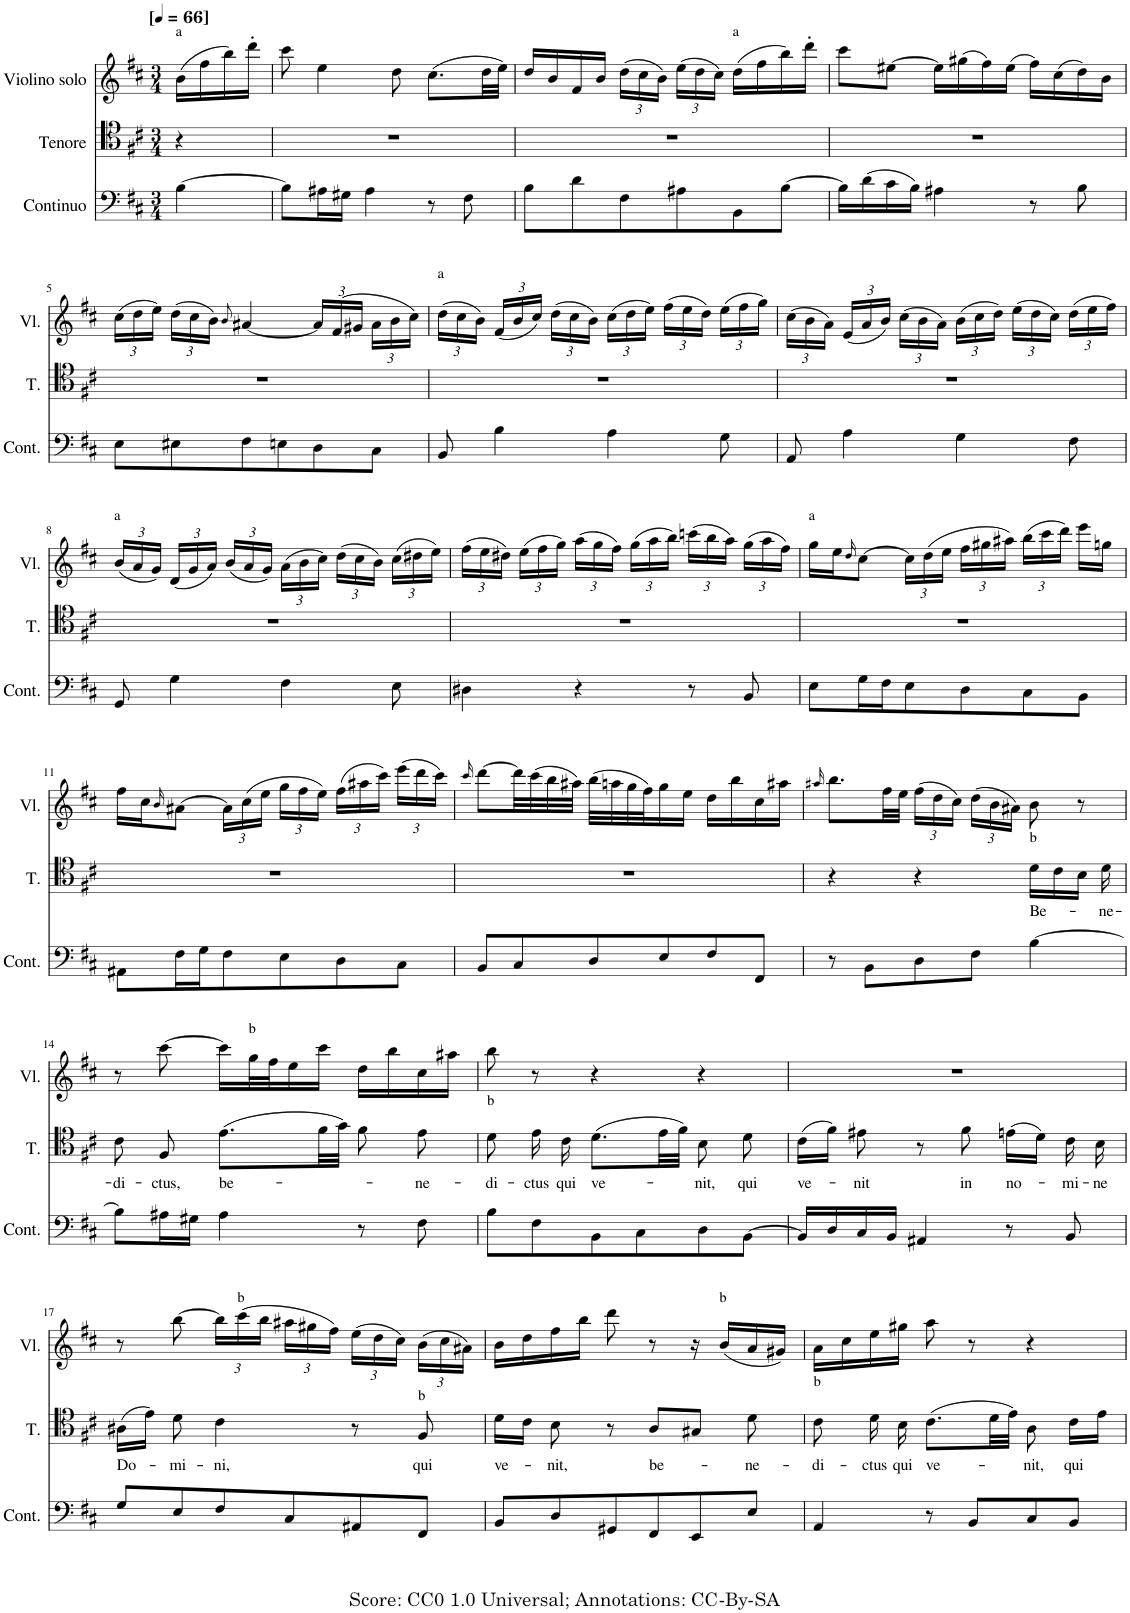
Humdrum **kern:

**kern	**kern	**kern	**text	**kern
*part4	*part3	*part2	*part2	*part1
*staff4	*staff3	*staff2	*staff2	*staff1
*I"Continuo	*I"Continuo	*I"Tenore	*	*I"Violino solo
*I'Cont.	*I'Cont.	*I'T.	*	*I'Vl.
*stria5	*	*	*	*
*clefF4	*clefF4	*clefC4	*	*clefG2
*	*	*Trd1c2	*	*
*k[f#c#]	*k[f#c#]	*k[f#c#]	*	*k[f#c#]
*M3/4	*M3/4	*M3/4	*	*M3/4
*MM66	*MM66	*MM66	*	*MM66
=1	=1	=1	=1	=1
!	!	!	!	!LO:TX:a:B:t=[
!	!	!	!	!LO:TX:a:B:t=]
!	!	!	!	!LO:TX:a:t=a
[4B	[4B\	4r	.	(16b\LL
.	.	.	.	16ff#\
.	.	.	.	16bb\)
.	.	.	.	16ddd'\JJ
=2	=2	=2	=2	=2
*	*	*^	*	*
8B\L]	8B\L]	2.r	4C#	.	8ccc#\
16A#X\L	16A#X\L	.	.	.	4ee\
16G#X\JJ	16G#X\JJ	.	.	.	.
4A#	4A#\	.	2ryy	.	.
.	.	.	.	.	8dd\
8r	8r	.	.	.	(8.cc#\L
8F#	8F#\	.	.	.	.
.	.	.	.	.	32dd\LL
.	.	.	.	.	32ee\JJJ)
*	*	*v	*v	*	*
=3	=3	=3	=3	=3
8B\L	8B\L	2.r	.	16dd/LL
.	.	.	.	16b/
8d\J	8d\	.	.	16f#/
.	.	.	.	16b/JJ
*	*	*	*	*Xbrackettup
8F#\L	8F#\	.	.	(24dd\LL
.	.	.	.	24cc#\
.	.	.	.	24b\JJ)
8A#X\J	8A#X\	.	.	(24ee\LL
.	.	.	.	24dd\
.	.	.	.	24cc#\JJ)
!	!	!	!	!LO:TX:a:t=a
8BB\L	8BB\	.	.	(16dd\LL
.	.	.	.	16ff#\
[8B\J	[8B\J	.	.	16bb\)
.	.	.	.	16ddd'\JJ
=4	=4	=4	=4	=4
16B\LL]	16B\LL]	2.r	.	8ccc#\L
(16d\J	(16d\	.	.	.
16c#\L	16c#\	.	.	[8ee#X\J
16B\JJ)	16B\JJ)	.	.	.
4A#X	4A#X\	.	.	16ee#\LL]
.	.	.	.	(16gg#X\
.	.	.	.	16ff#\)
.	.	.	.	(16ee#\JJ
8r	8r	.	.	16ff#\LL)
.	.	.	.	(16cc#\
8B	8B\	.	.	16dd\)
.	.	.	.	16b\JJ
!!LO:LB:g=z
=5	=5	=5	=5	=5
*	*	*^	*	*
8E\L	8E\L	2.r	4C#	.	(24cc#\LL
.	.	.	.	.	24dd\
.	.	.	.	.	24ee\JJ)
8E#X\J	8E#X\	.	.	.	(24dd\LL
.	.	.	.	.	24cc#\
.	.	.	.	.	24b\JJ)
.	.	.	.	.	8qb/
8F#\L	8F#\	.	2ryy	.	[4a#X/
8En\J	8En\	.	.	.	.
8D/L	8D\	.	.	.	24a#/LL]
.	.	.	.	.	(24f#/
.	.	.	.	.	24g#X/JJ
8C#/J	8C#\J	.	.	.	24a#\LL
.	.	.	.	.	24b\
.	.	.	.	.	24cc#\JJ)
*	*	*v	*v	*	*
=6	=6	=6	=6	=6
!	!	!	!	!LO:TX:a:t=a
8BB	8BB/	2.r	.	(24dd\LL
.	.	.	.	24cc#\
.	.	.	.	24b\JJ)
4B	4B\	.	.	(24f#/LL
.	.	.	.	24b/
.	.	.	.	24cc#/JJ)
.	.	.	.	(24dd\LL
.	.	.	.	24cc#\
.	.	.	.	24b\JJ)
4A	4A\	.	.	(24cc#\LL
.	.	.	.	24dd\
.	.	.	.	24ee\JJ)
.	.	.	.	(24ff#\LL
.	.	.	.	24ee\
.	.	.	.	24dd\JJ)
8G	8G\	.	.	(24ee\LL
.	.	.	.	24ff#\
.	.	.	.	24gg\JJ)
=7	=7	=7	=7	=7
8AA	8AA/	2.r	.	(24cc#\LL
.	.	.	.	24b\
.	.	.	.	24a\JJ)
4A	4A\	.	.	(24e/LL
.	.	.	.	24a/
.	.	.	.	24b/JJ)
.	.	.	.	(24cc#\LL
.	.	.	.	24b\
.	.	.	.	24a\JJ)
4G	4G\	.	.	(24b\LL
.	.	.	.	24cc#\
.	.	.	.	24dd\JJ)
.	.	.	.	(24ee\LL
.	.	.	.	24dd\
.	.	.	.	24cc#\JJ)
8F#	8F#\	.	.	(24dd\LL
.	.	.	.	24ee\
.	.	.	.	24ff#\JJ)
!!LO:LB:g=z
=8	=8	=8	=8	=8
*	*	*^	*	*
!	!	!	!	!	!LO:TX:a:t=a
8GG	8GG/	2.r	4C#	.	(24b/LL
.	.	.	.	.	24a/
.	.	.	.	.	24g/JJ)
4G	4G\	.	.	.	(24d/LL
.	.	.	.	.	24g/
.	.	.	.	.	24a/JJ)
.	.	.	2ryy	.	(24b/LL
.	.	.	.	.	24a/
.	.	.	.	.	24g/JJ)
4F#	4F#\	.	.	.	(24a\LL
.	.	.	.	.	24b\
.	.	.	.	.	24cc#\JJ)
.	.	.	.	.	(24dd\LL
.	.	.	.	.	24cc#\
.	.	.	.	.	24b\JJ)
8E	8E\	.	.	.	(24cc#\LL
.	.	.	.	.	24dd#X\
.	.	.	.	.	24ee\JJ)
*	*	*v	*v	*	*
=9	=9	=9	=9	=9
4D#X	4D#X\	2.r	.	(24ff#\LL
.	.	.	.	24ee\
.	.	.	.	24dd#X\JJ)
.	.	.	.	(24ee\LL
.	.	.	.	24ff#\
.	.	.	.	24gg\JJ)
4r	4r	.	.	(24aa\LL
.	.	.	.	24gg\
.	.	.	.	24ff#\JJ)
.	.	.	.	(24gg\LL
.	.	.	.	24aa\
.	.	.	.	24bb\JJ)
8r	8r	.	.	(24cccn\LL
.	.	.	.	24bb\
.	.	.	.	24aa\JJ)
8BB	8BB/	.	.	(24gg\LL
.	.	.	.	24aa\
.	.	.	.	24ff#\JJ)
=10	=10	=10	=10	=10
!	!	!	!	!LO:TX:a:t=a
8E\L	8E\L	2.r	.	16gg\LL
.	.	.	.	16ee\J
.	.	.	.	16qdd/
16G\L	16G\L	.	.	[8cc#\J
16F#\JJ	16F#\J	.	.	.
8E\L	8E\	.	.	24cc#\LL]
.	.	.	.	(24dd\
.	.	.	.	24ee\JJ
8D\J	8D\	.	.	24ff#\LL
.	.	.	.	24gg#X\
.	.	.	.	24aa#X\JJ)
8C#/L	8C#\	.	.	(24bb\LL
.	.	.	.	24ccc#\
.	.	.	.	24ddd\JJ)
8BB/J	8BB\J	.	.	16eee\LL
.	.	.	.	16ggn\JJ
!!LO:LB:g=z
=11	=11	=11	=11	=11
8AA#X\L	8AA#X\L	2.r	.	16ff#\LL
.	.	.	.	16cc#\J
.	.	.	.	16qb/
16F#\L	16F#\L	.	.	[8a#X\J
16G\JJ	16G\J	.	.	.
8F#\L	8F#\	.	.	24a#\LL]
.	.	.	.	(24cc#\
.	.	.	.	24ee\JJ
8E\J	8E\	.	.	24gg\LL
.	.	.	.	24ff#\
.	.	.	.	24ee\JJ)
8D/L	8D\	.	.	(24ff#\LL
.	.	.	.	24aa#X\
.	.	.	.	24ccc#\JJ)
8C#/J	8C#\J	.	.	(24eee\LL
.	.	.	.	24ddd\
.	.	.	.	24ccc#\JJ)
=12	=12	=12	=12	=12
.	.	.	.	16qccc#/
8BB/L	8BB/L	2.r	.	[8ddd\L
8C#/J	8C#/	.	.	32ddd\LL]
.	.	.	.	(32ccc#\
.	.	.	.	32bb\
.	.	.	.	32aa#X\JJJ)
8D\L	8D/	.	.	(32bb\LLL
.	.	.	.	32aan\
.	.	.	.	32gg\
.	.	.	.	32ff#\J)
8E\J	8E/	.	.	16gg\
.	.	.	.	16ee\JJ
8F#/L	8F#/	.	.	16dd\LL
.	.	.	.	16bb\
8FF#/J	8FF#/J	.	.	16cc#\
.	.	.	.	16aa#X\JJ
=13	=13	=13	=13	=13
.	.	.	.	16qaa#X/
8r	8r	4r	.	8.bb\L
8BB	8BB\L	.	.	.
.	.	.	.	32ff#\LL
.	.	.	.	32ee\JJJ
8D\L	8D\	4r	.	(24ff#\LL
.	.	.	.	24dd\
.	.	.	.	24cc#\JJ)
8F#\J	8F#\J	.	.	(24dd\LL
.	.	.	.	24b\
.	.	.	.	24a#X\JJ)
!	!	!LO:TX:a:t=b	!	!
!	!	!	!LO:LY:b	!
[4B	[4B\	16d\LL	Be-	8b\
.	.	16c#\	.	.
.	.	16B\JJ	.	8r
!	!	!	!LO:LY:b	!
.	.	16d\	-ne-	.
!!LO:LB:g=z
=14	=14	=14	=14	=14
!	!	!	!LO:LY:b	!
8B\L]	8B\L]	8c#\	-di-	8r
!	!	!	!LO:LY:b	!
16A#X\L	16A#X\L	8F#/	-ctus,	[8ccc#\
16G#X\JJ	16G#X\JJ	.	.	.
!	!	!	!LO:LY:b	!
4A#	4A#\	(8.e\L	be-	16ccc#\LL]
!	!	!	!	!LO:TX:a:t=b
.	.	.	.	32gg\L
.	.	.	.	32ff#\J
.	.	.	.	16ee\
.	.	32f#\LL	.	16ccc#\JJ
.	.	32g\JJJ)	.	.
8r	8r	8f#\	.	16dd\LL
.	.	.	.	16bb\
!	!	!	!LO:LY:b	!
8F#	8F#\	8e\	-ne-	16cc#\
.	.	.	.	16aa#X\JJ
=15	=15	=15	=15	=15
!	!	!LO:TX:a:t=b	!	!
!	!	!	!LO:LY:b	!
8B\L	8B\L	8d\	-di-	8bb\
!	!	!	!LO:LY:b	!
8F#\J	8F#\	16e\	-ctus	8r
!	!	!	!LO:LY:b	!
.	.	16c#\	qui	.
!	!	!	!LO:LY:b	!
8BB/L	8BB\	(8.d\L	ve-	4r
8C#/J	8C#\	.	.	.
.	.	32e\LL	.	.
.	.	32f#\JJJ)	.	.
!	!	!	!LO:LY:b	!
8D/L	8D\	8B\	-nit,	4r
!	!	!	!LO:LY:b	!
[8BB/J	[8BB\J	8d\	qui	.
=16	=16	=16	=16	=16
!	!	!	!LO:LY:b	!
16BB/LL]	16BB/LL]	(16c#\LL	ve-	2.r
16D/J	16D/	16f#\JJ)	.	.
!	!	!	!LO:LY:b	!
16C#/L	16C#/	8e#X\	-nit	.
16BB/JJ	16BB/JJ	.	.	.
4AA#X	4AA#X/	8r	.	.
!	!	!	!LO:LY:b	!
.	.	8f#\	in	.
!	!	!	!LO:LY:b	!
8r	8r	(16en\LL	no-	.
.	.	16d\JJ)	.	.
!	!	!	!LO:LY:b	!
8BB	8BB/	16c#\	-mi-	.
!	!	!	!LO:LY:b	!
.	.	16B\	-ne	.
!!LO:LB:g=z
=17	=17	=17	=17	=17
!	!	!	!LO:LY:b	!
8G\L	8G/L	(16A#X\LL	Do-	8r
.	.	16e\JJ)	.	.
!	!	!	!LO:LY:b	!
8E\J	8E/	8d\	-mi-	[8bb\
!	!	!	!LO:LY:b	!
8F#\L	8F#/	4c#\	-ni,	24bb\LL]
!	!	!	!	!LO:TX:a:t=b
.	.	.	.	(24ccc#\
.	.	.	.	24bb\JJ
8C#\J	8C#/	.	.	24aa#X\LL
.	.	.	.	24gg#X\
.	.	.	.	24ff#\JJ)
8AA#X/L	8AA#X/	8r	.	(24ee\LL
.	.	.	.	24dd\
.	.	.	.	24cc#\JJ)
!	!	!LO:TX:a:t=b	!	!
!	!	!	!LO:LY:b	!
8FF#/J	8FF#/J	8F#/	qui	(24b\LL
.	.	.	.	24cc#\
.	.	.	.	24a#X\JJ)
=18	=18	=18	=18	=18
!	!	!	!LO:LY:b	!
8BB/L	8BB/L	16d\LL	ve-	16b\LL
.	.	16c#\JJ	.	16dd\
!	!	!	!LO:LY:b	!
8D/J	8D/	8B\	-nit,	16ff#\
.	.	.	.	16bb\JJ
8GG#X/L	8GG#X/	8r	.	8ddd\
!	!	!	!LO:LY:b	!
8FF#/J	8FF#/	8A/L	be-	8r
8EE/L	8EE/	8G#X/J	.	16r
!	!	!	!	!LO:TX:a:t=b
.	.	.	.	(16b/LL
!	!	!	!LO:LY:b	!
8E/J	8E/J	8d\	-ne-	16a/
.	.	.	.	16g#X/JJ)
=19	=19	=19	=19	=19
!	!	!LO:TX:a:t=b	!	!
!	!	!	!LO:LY:b	!
4AA	4AA/	8c#\	-di-	16a\LL
.	.	.	.	16cc#\
!	!	!	!LO:LY:b	!
.	.	16d\	-ctus	16ee\
!	!	!	!LO:LY:b	!
.	.	16B\	qui	16gg#X\JJ
!	!	!	!LO:LY:b	!
8r	8r	(8.c#\L	ve-	8aa\
8BB	8BB/L	.	.	8r
.	.	32d\LL	.	.
.	.	32e\JJJ)	.	.
!	!	!	!LO:LY:b	!
8C#/L	8C#/	8A\	-nit,	4r
!	!	!	!LO:LY:b	!
8BB/J	8BB/J	16c#\LL	qui	.
.	.	16e\JJ	.	.
=	=	=	=	=
*-	*-	*-	*-	*-
